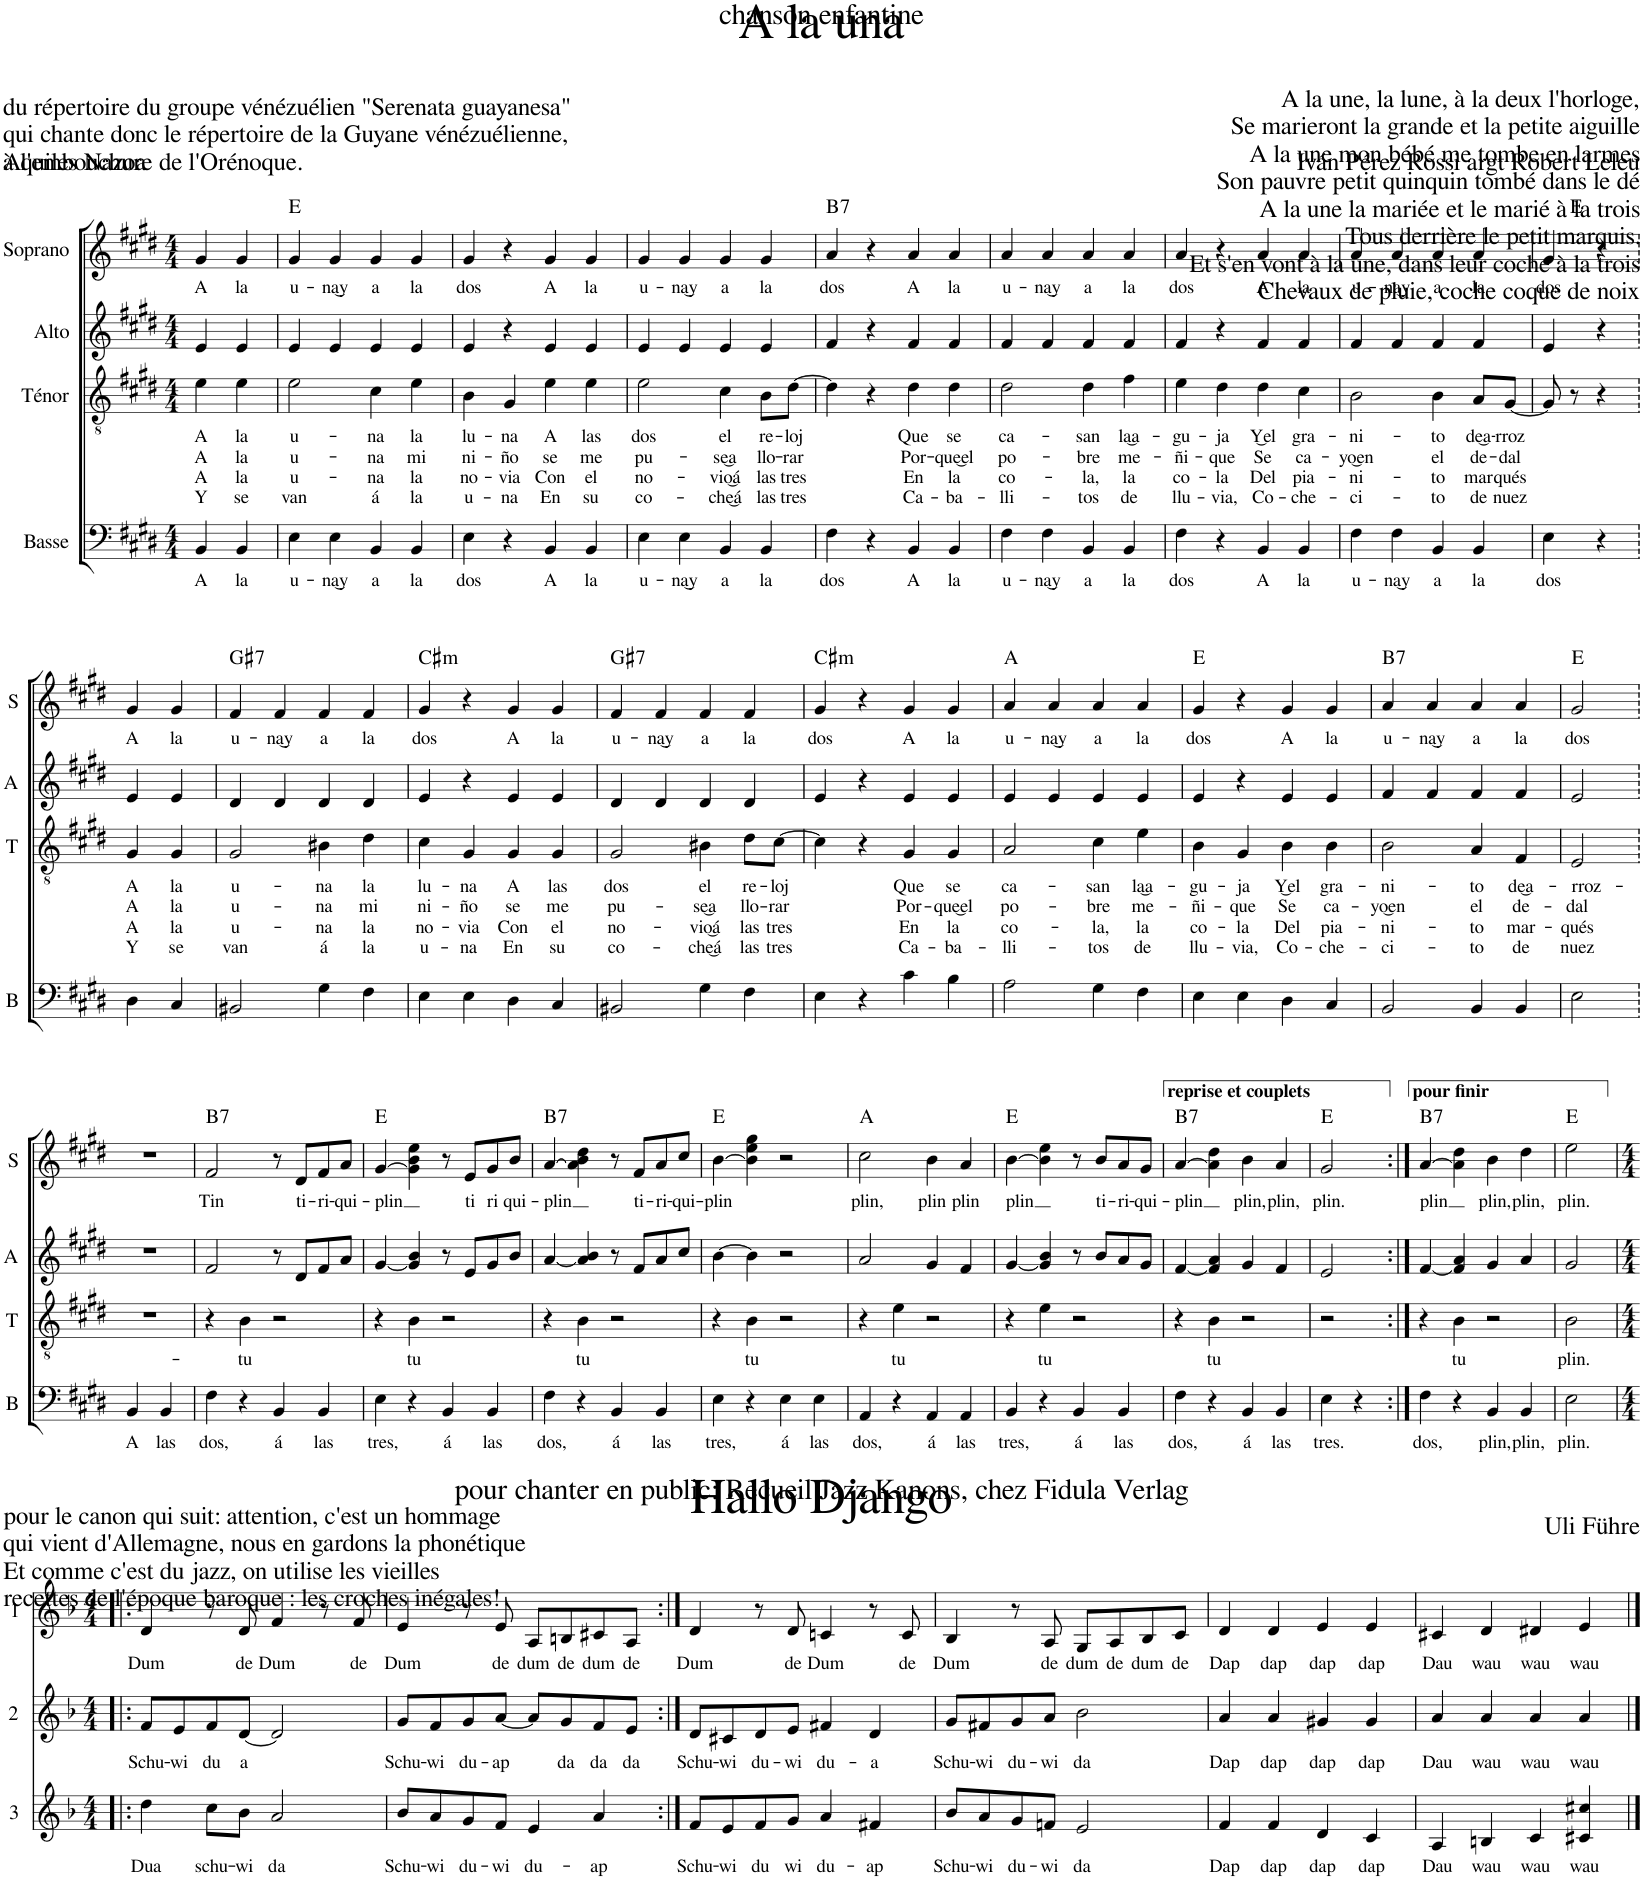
**kern	**text	**kern	**text	**kern	**text	**kern	**text	**kern	**text	**text	**text	**text	**kern	**kern	**text	**harte
*part7	*part7	*part6	*part6	*part5	*part5	*part4	*part4	*part3	*part3	*part3	*part3	*part3	*part2	*part1	*part1	*part1
*staff7	*staff7	*staff6	*staff6	*staff5	*staff5	*staff4	*staff4	*staff3	*staff3	*staff3	*staff3	*staff3	*staff2	*staff1	*staff1	*
*I"Voice	*	*I"Voice	*	*I"Voice	*	*I"Basse	*	*I"Ténor	*	*	*	*	*I"Alto	*I"Soprano	*	*
*	*	*	*	*	*	*I'B	*	*I'T	*	*	*	*	*I'A	*I'S	*	*
*stria5	*	*stria5	*	*stria5	*	*	*	*	*	*	*	*	*	*	*	*
*clefG2	*	*clefG2	*	*clefG2	*	*clefF4	*	*clefGv2	*	*	*	*	*clefG2	*clefG2	*	*
*k[b-]	*	*k[b-]	*	*k[b-]	*	*k[f#c#g#d#]	*	*k[f#c#g#d#]	*	*	*	*	*k[f#c#g#d#]	*k[f#c#g#d#]	*	*
*M4/4	*	*M4/4	*	*M4/4	*	*M4/4	*	*M4/4	*	*	*	*	*M4/4	*M4/4	*	*
=1	=1	=1	=1	=1	=1	=1	=1	=1	=1	=1	=1	=1	=1	=1	=1	=1
!	!	!	!	!	!	!	!LO:LY:b	!	!LO:LY:b	!LO:LY:b	!LO:LY:b	!LO:LY:b	!	!	!LO:LY:b	!
1r	.	1r	.	1r	.	4BB/	A	4e\	A	A	A	Y	4e/	4g#/	A	.
!	!	!	!	!	!	!	!LO:LY:b	!	!LO:LY:b	!LO:LY:b	!LO:LY:b	!LO:LY:b	!	!	!LO:LY:b	!
.	.	.	.	.	.	4BB/	la	4e\	la	la	la	se	4e/	4g#/	la	.
.	.	.	.	.	.	2ryy	.	2ryy	.	.	.	.	2ryy	2ryy	.	.
=2	=2	=2	=2	=2	=2	=2	=2	=2	=2	=2	=2	=2	=2	=2	=2	=2
!	!	!	!	!	!	!	!LO:LY:b	!	!LO:LY:b	!LO:LY:b	!LO:LY:b	!LO:LY:b	!	!	!LO:LY:b	!
1r	.	1r	.	1r	.	4E\	u-	2e\	u-	u-	u-	van	4e/	4g#/	u-	E:maj
!	!	!	!	!	!	!	!LO:LY:b	!	!	!	!	!	!	!	!LO:LY:b	!
.	.	.	.	.	.	4E\	na͜y	.	.	.	.	.	4e/	4g#/	na͜y	.
!	!	!	!	!	!	!	!LO:LY:b	!	!LO:LY:b	!LO:LY:b	!LO:LY:b	!LO:LY:b	!	!	!LO:LY:b	!
.	.	.	.	.	.	4BB/	a	4c#\	-na	-na	-na	á	4e/	4g#/	a	.
!	!	!	!	!	!	!	!LO:LY:b	!	!LO:LY:b	!LO:LY:b	!LO:LY:b	!LO:LY:b	!	!	!LO:LY:b	!
.	.	.	.	.	.	4BB/	la	4e\	la	mi	la	la	4e/	4g#/	la	.
=3	=3	=3	=3	=3	=3	=3	=3	=3	=3	=3	=3	=3	=3	=3	=3	=3
!	!	!	!	!	!	!	!LO:LY:b	!	!LO:LY:b	!LO:LY:b	!LO:LY:b	!LO:LY:b	!	!	!LO:LY:b	!
1r	.	1r	.	1r	.	4E\	dos	4B\	lu-	ni-	no-	u-	4e/	4g#/	dos	.
!	!	!	!	!	!	!	!	!	!LO:LY:b	!LO:LY:b	!LO:LY:b	!LO:LY:b	!	!	!	!
.	.	.	.	.	.	4r	.	4G#/	-na	-ño	-via	-na	4r	4r	.	.
!	!	!	!	!	!	!	!LO:LY:b	!	!LO:LY:b	!LO:LY:b	!LO:LY:b	!LO:LY:b	!	!	!LO:LY:b	!
.	.	.	.	.	.	4BB/	A	4e\	A	se	Con	En	4e/	4g#/	A	.
!	!	!	!	!	!	!	!LO:LY:b	!	!LO:LY:b	!LO:LY:b	!LO:LY:b	!LO:LY:b	!	!	!LO:LY:b	!
.	.	.	.	.	.	4BB/	la	4e\	las	me	el	su	4e/	4g#/	la	.
=4	=4	=4	=4	=4	=4	=4	=4	=4	=4	=4	=4	=4	=4	=4	=4	=4
!	!	!	!	!	!	!	!LO:LY:b	!	!LO:LY:b	!LO:LY:b	!LO:LY:b	!LO:LY:b	!	!	!LO:LY:b	!
1r	.	1r	.	1r	.	4E\	u-	2e\	dos	pu-	no-	co-	4e/	4g#/	u-	.
!	!	!	!	!	!	!	!LO:LY:b	!	!	!	!	!	!	!	!LO:LY:b	!
.	.	.	.	.	.	4E\	na͜y	.	.	.	.	.	4e/	4g#/	na͜y	.
!	!	!	!	!	!	!	!LO:LY:b	!	!LO:LY:b	!LO:LY:b	!LO:LY:b	!LO:LY:b	!	!	!LO:LY:b	!
.	.	.	.	.	.	4BB/	a	4c#\	el	-se͜a	vio͜á	-che͜á	4e/	4g#/	a	.
!	!	!	!	!	!	!	!LO:LY:b	!	!LO:LY:b	!LO:LY:b	!LO:LY:b	!LO:LY:b	!	!	!LO:LY:b	!
.	.	.	.	.	.	4BB/	la	8B\L	re-	llo-	las	las	4e/	4g#/	la	.
!	!	!	!	!	!	!	!	!	!LO:LY:b	!LO:LY:b	!LO:LY:b	!LO:LY:b	!	!	!	!
.	.	.	.	.	.	.	.	[8d#\J	-loj	-rar	tres	tres	.	.	.	.
=5	=5	=5	=5	=5	=5	=5	=5	=5	=5	=5	=5	=5	=5	=5	=5	=5
!	!	!	!	!	!	!	!LO:LY:b	!	!	!	!	!	!	!	!LO:LY:b	!LO:H:kt=7
1r	.	1r	.	1r	.	4F#\	dos	4d#\]	.	.	.	.	4f#/	4a/	dos	B:7
.	.	.	.	.	.	4r	.	4r	.	.	.	.	4r	4r	.	.
!	!	!	!	!	!	!	!LO:LY:b	!	!LO:LY:b	!LO:LY:b	!LO:LY:b	!LO:LY:b	!	!	!LO:LY:b	!
.	.	.	.	.	.	4BB/	A	4d#\	Que	Por-	En	Ca-	4f#/	4a/	A	.
!	!	!	!	!	!	!	!LO:LY:b	!	!LO:LY:b	!LO:LY:b	!LO:LY:b	!LO:LY:b	!	!	!LO:LY:b	!
.	.	.	.	.	.	4BB/	la	4d#\	se	-que͜el	la	-ba-	4f#/	4a/	la	.
=6	=6	=6	=6	=6	=6	=6	=6	=6	=6	=6	=6	=6	=6	=6	=6	=6
!	!	!	!	!	!	!	!LO:LY:b	!	!LO:LY:b	!LO:LY:b	!LO:LY:b	!LO:LY:b	!	!	!LO:LY:b	!
1r	.	1r	.	1r	.	4F#\	u-	2d#\	ca-	po-	co-	lli-	4f#/	4a/	u-	.
!	!	!	!	!	!	!	!LO:LY:b	!	!	!	!	!	!	!	!LO:LY:b	!
.	.	.	.	.	.	4F#\	na͜y	.	.	.	.	.	4f#/	4a/	na͜y	.
!	!	!	!	!	!	!	!LO:LY:b	!	!LO:LY:b	!LO:LY:b	!LO:LY:b	!LO:LY:b	!	!	!LO:LY:b	!
.	.	.	.	.	.	4BB/	a	4d#\	-san	-bre	la,	-tos	4f#/	4a/	a	.
!	!	!	!	!	!	!	!LO:LY:b	!	!LO:LY:b	!LO:LY:b	!LO:LY:b	!LO:LY:b	!	!	!LO:LY:b	!
.	.	.	.	.	.	4BB/	la	4f#\	la͜a-	me-	la	de	4f#/	4a/	la	.
=7	=7	=7	=7	=7	=7	=7	=7	=7	=7	=7	=7	=7	=7	=7	=7	=7
!	!	!	!	!	!	!	!LO:LY:b	!	!LO:LY:b	!LO:LY:b	!LO:LY:b	!LO:LY:b	!	!	!LO:LY:b	!
1r	.	1r	.	1r	.	4F#\	dos	4e\	-gu-	-ñi-	co-	llu-	4f#/	4a/	dos	.
!	!	!	!	!	!	!	!	!	!LO:LY:b	!LO:LY:b	!LO:LY:b	!LO:LY:b	!	!	!	!
.	.	.	.	.	.	4r	.	4d#\	-ja	-que	-la	-via,	4r	4r	.	.
!	!	!	!	!	!	!	!LO:LY:b	!	!LO:LY:b	!LO:LY:b	!LO:LY:b	!LO:LY:b	!	!	!LO:LY:b	!
.	.	.	.	.	.	4BB/	A	4d#\	Y͜el	Se	Del	Co-	4f#/	4a/	A	.
!	!	!	!	!	!	!	!LO:LY:b	!	!LO:LY:b	!LO:LY:b	!LO:LY:b	!LO:LY:b	!	!	!LO:LY:b	!
.	.	.	.	.	.	4BB/	la	4c#\	gra-	ca-	pia-	-che-	4f#/	4a/	la	.
=8	=8	=8	=8	=8	=8	=8	=8	=8	=8	=8	=8	=8	=8	=8	=8	=8
!	!	!	!	!	!	!	!LO:LY:b	!	!LO:LY:b	!LO:LY:b	!LO:LY:b	!LO:LY:b	!	!	!LO:LY:b	!
1r	.	1r	.	1r	.	4F#\	u-	2B\	-ni-	-yo͜en	-ni-	-ci-	4f#/	4a/	u-	.
!	!	!	!	!	!	!	!LO:LY:b	!	!	!	!	!	!	!	!LO:LY:b	!
.	.	.	.	.	.	4F#\	na͜y	.	.	.	.	.	4f#/	4a/	na͜y	.
!	!	!	!	!	!	!	!LO:LY:b	!	!LO:LY:b	!LO:LY:b	!LO:LY:b	!LO:LY:b	!	!	!LO:LY:b	!
.	.	.	.	.	.	4BB/	a	4B\	-to	el	-to	-to	4f#/	4a/	a	.
!	!	!	!	!	!	!	!LO:LY:b	!	!LO:LY:b	!LO:LY:b	!LO:LY:b	!LO:LY:b	!	!	!LO:LY:b	!
.	.	.	.	.	.	4BB/	la	8A/L	de͜a-	de-	mar-	de	4f#/	4a/	la	.
!	!	!	!	!	!	!	!	!	!LO:LY:b	!LO:LY:b	!LO:LY:b	!LO:LY:b	!	!	!	!
.	.	.	.	.	.	.	.	[8G#/J	-rroz	-dal	-qués	nuez	.	.	.	.
=9	=9	=9	=9	=9	=9	=9	=9	=9	=9	=9	=9	=9	=9	=9	=9	=9
!	!	!	!	!	!	!	!LO:LY:b	!	!	!	!	!	!	!	!LO:LY:b	!LO:H:kt=N.C.
*	*	*	*	*	*	*	*	*	*	*	*	*	*	*^	*	*
1r	.	1r	.	1r	.	4E\	dos	8G#/]	.	.	.	.	4e/	4g#/	8ryy	dos	N
.	.	.	.	.	.	.	.	8r	.	.	.	.	.	.	2..ryy	.	E:maj
.	.	.	.	.	.	4r	.	4r	.	.	.	.	4r	4r	.	.	.
.	.	.	.	.	.	2ryy	.	2ryy	.	.	.	.	2ryy	2ryy	.	.	.
!!LO:LB:g=z
=10	=10	=10	=10	=10	=10	=10	=10	=10	=10	=10	=10	=10	=10	=10	=10	=10	=10
!	!	!	!	!	!	!	!	!	!LO:LY:b	!LO:LY:b	!LO:LY:b	!LO:LY:b	!	!	!	!LO:LY:b	!
*	*	*	*	*	*	*	*	*	*	*	*	*	*	*v	*v	*	*
1r	.	1r	.	1r	.	4D#\	.	4G#/	A	A	A	Y	4e/	4g#/	A	.
!	!	!	!	!	!	!	!	!	!LO:LY:b	!LO:LY:b	!LO:LY:b	!LO:LY:b	!	!	!LO:LY:b	!
.	.	.	.	.	.	4C#/	.	4G#/	la	la	la	se	4e/	4g#/	la	.
.	.	.	.	.	.	2ryy	.	2ryy	.	.	.	.	2ryy	2ryy	.	.
=11	=11	=11	=11	=11	=11	=11	=11	=11	=11	=11	=11	=11	=11	=11	=11	=11
!	!	!	!	!	!	!	!	!	!LO:LY:b	!LO:LY:b	!LO:LY:b	!LO:LY:b	!	!	!LO:LY:b	!LO:H:kt=7
1r	.	1r	.	1r	.	2BB#X/	.	2G#/	u-	u-	u-	van	4d#/	4f#/	u-	G#:7
!	!	!	!	!	!	!	!	!	!	!	!	!	!	!	!LO:LY:b	!
.	.	.	.	.	.	.	.	.	.	.	.	.	4d#/	4f#/	na͜y	.
!	!	!	!	!	!	!	!	!	!LO:LY:b	!LO:LY:b	!LO:LY:b	!LO:LY:b	!	!	!LO:LY:b	!
.	.	.	.	.	.	4G#\	.	4B#X\	-na	-na	-na	á	4d#/	4f#/	a	.
!	!	!	!	!	!	!	!	!	!LO:LY:b	!LO:LY:b	!LO:LY:b	!LO:LY:b	!	!	!LO:LY:b	!
.	.	.	.	.	.	4F#\	.	4d#\	la	mi	la	la	4d#/	4f#/	la	.
=12	=12	=12	=12	=12	=12	=12	=12	=12	=12	=12	=12	=12	=12	=12	=12	=12
!	!	!	!	!	!	!	!	!	!LO:LY:b	!LO:LY:b	!LO:LY:b	!LO:LY:b	!	!	!LO:LY:b	!LO:H:kt=m
1r	.	1r	.	1r	.	4E\	.	4c#\	lu-	ni-	no-	u-	4e/	4g#/	dos	C#:min
!	!	!	!	!	!	!	!	!	!LO:LY:b	!LO:LY:b	!LO:LY:b	!LO:LY:b	!	!	!	!
.	.	.	.	.	.	4E\	.	4G#/	-na	-ño	-via	-na	4r	4r	.	.
!	!	!	!	!	!	!	!	!	!LO:LY:b	!LO:LY:b	!LO:LY:b	!LO:LY:b	!	!	!LO:LY:b	!
.	.	.	.	.	.	4D#\	.	4G#/	A	se	Con	En	4e/	4g#/	A	.
!	!	!	!	!	!	!	!	!	!LO:LY:b	!LO:LY:b	!LO:LY:b	!LO:LY:b	!	!	!LO:LY:b	!
.	.	.	.	.	.	4C#/	.	4G#/	las	me	el	su	4e/	4g#/	la	.
=13	=13	=13	=13	=13	=13	=13	=13	=13	=13	=13	=13	=13	=13	=13	=13	=13
!	!	!	!	!	!	!	!	!	!LO:LY:b	!LO:LY:b	!LO:LY:b	!LO:LY:b	!	!	!LO:LY:b	!LO:H:kt=7
1r	.	1r	.	1r	.	2BB#X/	.	2G#/	dos	pu-	no-	co-	4d#/	4f#/	u-	G#:7
!	!	!	!	!	!	!	!	!	!	!	!	!	!	!	!LO:LY:b	!
.	.	.	.	.	.	.	.	.	.	.	.	.	4d#/	4f#/	na͜y	.
!	!	!	!	!	!	!	!	!	!LO:LY:b	!LO:LY:b	!LO:LY:b	!LO:LY:b	!	!	!LO:LY:b	!
.	.	.	.	.	.	4G#\	.	4B#X\	el	-se͜a	vio͜á	-che͜á	4d#/	4f#/	a	.
!	!	!	!	!	!	!	!	!	!LO:LY:b	!LO:LY:b	!LO:LY:b	!LO:LY:b	!	!	!LO:LY:b	!
.	.	.	.	.	.	4F#\	.	8d#\L	re-	llo-	las	las	4d#/	4f#/	la	.
!	!	!	!	!	!	!	!	!	!LO:LY:b	!LO:LY:b	!LO:LY:b	!LO:LY:b	!	!	!	!
.	.	.	.	.	.	.	.	[8c#\J	-loj	-rar	tres	tres	.	.	.	.
=14	=14	=14	=14	=14	=14	=14	=14	=14	=14	=14	=14	=14	=14	=14	=14	=14
!	!	!	!	!	!	!	!	!	!	!	!	!	!	!	!LO:LY:b	!LO:H:kt=m
1r	.	1r	.	1r	.	4E\	.	4c#\]	.	.	.	.	4e/	4g#/	dos	C#:min
.	.	.	.	.	.	4r	.	4r	.	.	.	.	4r	4r	.	.
!	!	!	!	!	!	!	!	!	!LO:LY:b	!LO:LY:b	!LO:LY:b	!LO:LY:b	!	!	!LO:LY:b	!
.	.	.	.	.	.	4c#\	.	4G#/	Que	Por-	En	Ca-	4e/	4g#/	A	.
!	!	!	!	!	!	!	!	!	!LO:LY:b	!LO:LY:b	!LO:LY:b	!LO:LY:b	!	!	!LO:LY:b	!
.	.	.	.	.	.	4B\	.	4G#/	se	-que͜el	la	-ba-	4e/	4g#/	la	.
=15	=15	=15	=15	=15	=15	=15	=15	=15	=15	=15	=15	=15	=15	=15	=15	=15
!	!	!	!	!	!	!	!	!	!LO:LY:b	!LO:LY:b	!LO:LY:b	!LO:LY:b	!	!	!LO:LY:b	!
1r	.	1r	.	1r	.	2A\	.	2A/	ca-	po-	co-	lli-	4e/	4a/	u-	A:maj
!	!	!	!	!	!	!	!	!	!	!	!	!	!	!	!LO:LY:b	!
.	.	.	.	.	.	.	.	.	.	.	.	.	4e/	4a/	na͜y	.
!	!	!	!	!	!	!	!	!	!LO:LY:b	!LO:LY:b	!LO:LY:b	!LO:LY:b	!	!	!LO:LY:b	!
.	.	.	.	.	.	4G#\	.	4c#\	-san	-bre	la,	-tos	4e/	4a/	a	.
!	!	!	!	!	!	!	!	!	!LO:LY:b	!LO:LY:b	!LO:LY:b	!LO:LY:b	!	!	!LO:LY:b	!
.	.	.	.	.	.	4F#\	.	4e\	la͜a-	me-	la	de	4e/	4a/	la	.
=16	=16	=16	=16	=16	=16	=16	=16	=16	=16	=16	=16	=16	=16	=16	=16	=16
!	!	!	!	!	!	!	!	!	!LO:LY:b	!LO:LY:b	!LO:LY:b	!LO:LY:b	!	!	!LO:LY:b	!
1r	.	1r	.	1r	.	4E\	.	4B\	-gu-	-ñi-	co-	llu-	4e/	4g#/	dos	E:maj
!	!	!	!	!	!	!	!	!	!LO:LY:b	!LO:LY:b	!LO:LY:b	!LO:LY:b	!	!	!	!
.	.	.	.	.	.	4E\	.	4G#/	-ja	-que	-la	-via,	4r	4r	.	.
!	!	!	!	!	!	!	!	!	!LO:LY:b	!LO:LY:b	!LO:LY:b	!LO:LY:b	!	!	!LO:LY:b	!
.	.	.	.	.	.	4D#\	.	4B\	Y͜el	Se	Del	Co-	4e/	4g#/	A	.
!	!	!	!	!	!	!	!	!	!LO:LY:b	!LO:LY:b	!LO:LY:b	!LO:LY:b	!	!	!LO:LY:b	!
.	.	.	.	.	.	4C#/	.	4B\	gra-	ca-	pia-	-che-	4e/	4g#/	la	.
=17	=17	=17	=17	=17	=17	=17	=17	=17	=17	=17	=17	=17	=17	=17	=17	=17
!	!	!	!	!	!	!	!	!	!LO:LY:b	!LO:LY:b	!LO:LY:b	!LO:LY:b	!	!	!LO:LY:b	!LO:H:kt=7
1r	.	1r	.	1r	.	2BB/	.	2B\	-ni-	-yo͜en	-ni-	-ci-	4f#/	4a/	u-	B:7
!	!	!	!	!	!	!	!	!	!	!	!	!	!	!	!LO:LY:b	!
.	.	.	.	.	.	.	.	.	.	.	.	.	4f#/	4a/	na͜y	.
!	!	!	!	!	!	!	!	!	!LO:LY:b	!LO:LY:b	!LO:LY:b	!LO:LY:b	!	!	!LO:LY:b	!
.	.	.	.	.	.	4BB/	.	4A/	-to	el	-to	-to	4f#/	4a/	a	.
!	!	!	!	!	!	!	!	!	!LO:LY:b	!LO:LY:b	!LO:LY:b	!LO:LY:b	!	!	!LO:LY:b	!
.	.	.	.	.	.	4BB/	.	4F#/	de͜a-	de-	mar-	de	4f#/	4a/	la	.
=18	=18	=18	=18	=18	=18	=18	=18	=18	=18	=18	=18	=18	=18	=18	=18	=18
!	!	!	!	!	!	!	!	!	!LO:LY:b	!LO:LY:b	!LO:LY:b	!LO:LY:b	!	!	!LO:LY:b	!
1r	.	1r	.	1r	.	2E\	.	2E/	-rroz-	dal	qués	nuez	2e/	2g#/	dos	E:maj
.	.	.	.	.	.	2ryy	.	2ryy	.	.	.	.	2ryy	2ryy	.	.
!!LO:LB:g=z
=19	=19	=19	=19	=19	=19	=19	=19	=19	=19	=19	=19	=19	=19	=19	=19	=19
!	!	!	!	!	!	!	!LO:LY:b	!	!	!	!	!	!	!	!	!
1r	.	1r	.	1r	.	4BB/	A	1r	.	.	.	.	1r	1r	.	.
!	!	!	!	!	!	!	!LO:LY:b	!	!	!	!	!	!	!	!	!
.	.	.	.	.	.	4BB/	las	.	.	.	.	.	.	.	.	.
.	.	.	.	.	.	2ryy	.	.	.	.	.	.	.	.	.	.
=20	=20	=20	=20	=20	=20	=20	=20	=20	=20	=20	=20	=20	=20	=20	=20	=20
!	!	!	!	!	!	!	!LO:LY:b	!	!	!	!	!	!	!	!LO:LY:b	!LO:H:kt=7
1r	.	1r	.	1r	.	4F#\	dos,	4r	.	.	.	.	2f#/	2f#/	Tin	B:7
!	!	!	!	!	!	!	!	!	!LO:LY:b	!	!	!	!	!	!	!
.	.	.	.	.	.	4r	.	4B\	tu	.	.	.	.	.	.	.
!	!	!	!	!	!	!	!LO:LY:b	!	!	!	!	!	!	!	!	!
.	.	.	.	.	.	4BB/	á	2r	.	.	.	.	8r	8r	.	.
!	!	!	!	!	!	!	!	!	!	!	!	!	!	!	!LO:LY:b	!
.	.	.	.	.	.	.	.	.	.	.	.	.	8d#/L	8d#/L	ti-	.
!	!	!	!	!	!	!	!LO:LY:b	!	!	!	!	!	!	!	!LO:LY:b	!
.	.	.	.	.	.	4BB/	las	.	.	.	.	.	8f#/	8f#/	-ri-	.
!	!	!	!	!	!	!	!	!	!	!	!	!	!	!	!LO:LY:b	!
.	.	.	.	.	.	.	.	.	.	.	.	.	8a/J	8a/J	-qui-	.
=21	=21	=21	=21	=21	=21	=21	=21	=21	=21	=21	=21	=21	=21	=21	=21	=21
!	!	!	!	!	!	!	!LO:LY:b	!	!	!	!	!	!	!	!LO:LY:b	!
1r	.	1r	.	1r	.	4E\	tres,	4r	.	.	.	.	[4g#/	[4g#/	-plin	E:maj
!	!	!	!	!	!	!	!	!	!LO:LY:b	!	!	!	!	!	!	!
.	.	.	.	.	.	4r	.	4B\	tu	.	.	.	4g#/] 4b/	4g#\] 4b\ 4ee\	.	.
!	!	!	!	!	!	!	!LO:LY:b	!	!	!	!	!	!	!	!	!
.	.	.	.	.	.	4BB/	á	2r	.	.	.	.	8r	8r	.	.
!	!	!	!	!	!	!	!	!	!	!	!	!	!	!	!LO:LY:b	!
.	.	.	.	.	.	.	.	.	.	.	.	.	8e/L	8e/L	ti	.
!	!	!	!	!	!	!	!LO:LY:b	!	!	!	!	!	!	!	!LO:LY:b	!
.	.	.	.	.	.	4BB/	las	.	.	.	.	.	8g#/	8g#/	ri	.
!	!	!	!	!	!	!	!	!	!	!	!	!	!	!	!LO:LY:b	!
.	.	.	.	.	.	.	.	.	.	.	.	.	8b/J	8b/J	-qui-	.
=22	=22	=22	=22	=22	=22	=22	=22	=22	=22	=22	=22	=22	=22	=22	=22	=22
!	!	!	!	!	!	!	!LO:LY:b	!	!	!	!	!	!	!	!LO:LY:b	!LO:H:kt=7
1r	.	1r	.	1r	.	4F#\	dos,	4r	.	.	.	.	[4a/	[4a/	-plin	B:7
!	!	!	!	!	!	!	!	!	!LO:LY:b	!	!	!	!	!	!	!
.	.	.	.	.	.	4r	.	4B\	tu	.	.	.	4a/] 4b/	4a\] 4b\ 4dd#\	.	.
!	!	!	!	!	!	!	!LO:LY:b	!	!	!	!	!	!	!	!	!
.	.	.	.	.	.	4BB/	á	2r	.	.	.	.	8r	8r	.	.
!	!	!	!	!	!	!	!	!	!	!	!	!	!	!	!LO:LY:b	!
.	.	.	.	.	.	.	.	.	.	.	.	.	8f#/L	8f#/L	ti-	.
!	!	!	!	!	!	!	!LO:LY:b	!	!	!	!	!	!	!	!LO:LY:b	!
.	.	.	.	.	.	4BB/	las	.	.	.	.	.	8a/	8a/	-ri-	.
!	!	!	!	!	!	!	!	!	!	!	!	!	!	!	!LO:LY:b	!
.	.	.	.	.	.	.	.	.	.	.	.	.	8cc#/J	8cc#/J	-qui-	.
=23	=23	=23	=23	=23	=23	=23	=23	=23	=23	=23	=23	=23	=23	=23	=23	=23
!	!	!	!	!	!	!	!LO:LY:b	!	!	!	!	!	!	!	!LO:LY:b	!
1r	.	1r	.	1r	.	4E\	tres,	4r	.	.	.	.	[4b\	[4b\	-plin	E:maj
!	!	!	!	!	!	!	!	!	!LO:LY:b	!	!	!	!	!	!	!
.	.	.	.	.	.	4r	.	4B\	tu	.	.	.	4b\]	4b\] 4ee\ 4gg#\	.	.
!	!	!	!	!	!	!	!LO:LY:b	!	!	!	!	!	!	!	!	!
.	.	.	.	.	.	4E\	á	2r	.	.	.	.	2r	2r	.	.
!	!	!	!	!	!	!	!LO:LY:b	!	!	!	!	!	!	!	!	!
.	.	.	.	.	.	4E\	las	.	.	.	.	.	.	.	.	.
=24	=24	=24	=24	=24	=24	=24	=24	=24	=24	=24	=24	=24	=24	=24	=24	=24
!	!	!	!	!	!	!	!LO:LY:b	!	!	!	!	!	!	!	!LO:LY:b	!
1r	.	1r	.	1r	.	4AA/	dos,	4r	.	.	.	.	2a/	2cc#\	plin,	A:maj
!	!	!	!	!	!	!	!	!	!LO:LY:b	!	!	!	!	!	!	!
.	.	.	.	.	.	4r	.	4e\	tu	.	.	.	.	.	.	.
!	!	!	!	!	!	!	!LO:LY:b	!	!	!	!	!	!	!	!LO:LY:b	!
.	.	.	.	.	.	4AA/	á	2r	.	.	.	.	4g#/	4b\	plin	.
!	!	!	!	!	!	!	!LO:LY:b	!	!	!	!	!	!	!	!LO:LY:b	!
.	.	.	.	.	.	4AA/	las	.	.	.	.	.	4f#/	4a/	plin	.
=25	=25	=25	=25	=25	=25	=25	=25	=25	=25	=25	=25	=25	=25	=25	=25	=25
!	!	!	!	!	!	!	!LO:LY:b	!	!	!	!	!	!	!	!LO:LY:b	!
1r	.	1r	.	1r	.	4BB/	tres,	4r	.	.	.	.	[4g#/	[4b\	plin	E:maj
!	!	!	!	!	!	!	!	!	!LO:LY:b	!	!	!	!	!	!	!
.	.	.	.	.	.	4r	.	4e\	tu	.	.	.	4g#/] 4b/	4b\] 4ee\	.	.
!	!	!	!	!	!	!	!LO:LY:b	!	!	!	!	!	!	!	!	!
.	.	.	.	.	.	4BB/	á	2r	.	.	.	.	8r	8r	.	.
!	!	!	!	!	!	!	!	!	!	!	!	!	!	!	!LO:LY:b	!
.	.	.	.	.	.	.	.	.	.	.	.	.	8b/L	8b/L	ti-	.
!	!	!	!	!	!	!	!LO:LY:b	!	!	!	!	!	!	!	!LO:LY:b	!
.	.	.	.	.	.	4BB/	las	.	.	.	.	.	8a/	8a/	-ri-	.
!	!	!	!	!	!	!	!	!	!	!	!	!	!	!	!LO:LY:b	!
.	.	.	.	.	.	.	.	.	.	.	.	.	8g#/J	8g#/J	-qui-	.
=26	=26	=26	=26	=26	=26	=26	=26	=26	=26	=26	=26	=26	=26	=26	=26	=26
!	!	!	!	!	!	!	!LO:LY:b	!	!	!	!	!	!	!	!LO:LY:b	!LO:H:kt=7
1r	.	1r	.	1r	.	4F#\	dos,	4r	.	.	.	.	[4f#/	[4a/	-plin	B:7
!	!	!	!	!	!	!	!	!	!LO:LY:b	!	!	!	!	!	!	!
.	.	.	.	.	.	4r	.	4B\	tu	.	.	.	4f#/] 4a/	4a\] 4dd#\	.	.
!	!	!	!	!	!	!	!LO:LY:b	!	!	!	!	!	!	!	!LO:LY:b	!
.	.	.	.	.	.	4BB/	á	2r	.	.	.	.	4g#/	4b\	plin,	.
!	!	!	!	!	!	!	!LO:LY:b	!	!	!	!	!	!	!	!LO:LY:b	!
.	.	.	.	.	.	4BB/	las	.	.	.	.	.	4f#/	4a/	plin,	.
=27	=27	=27	=27	=27	=27	=27	=27	=27	=27	=27	=27	=27	=27	=27	=27	=27
!	!	!	!	!	!	!	!LO:LY:b	!	!	!	!	!	!	!	!LO:LY:b	!
1r	.	1r	.	1r	.	4E\	tres.	2r	.	.	.	.	2e/	2g#/	plin.	E:maj
.	.	.	.	.	.	4r	.	.	.	.	.	.	.	.	.	.
.	.	.	.	.	.	2ryy	.	2ryy	.	.	.	.	2ryy	2ryy	.	.
=28:|!	=28:|!	=28:|!	=28:|!	=28:|!	=28:|!	=28:|!	=28:|!	=28:|!	=28:|!	=28:|!	=28:|!	=28:|!	=28:|!	=28:|!	=28:|!	=28:|!
!	!	!	!	!	!	!	!LO:LY:b	!	!	!	!	!	!	!	!LO:LY:b	!LO:H:kt=7
1r	.	1r	.	1r	.	4F#\	dos,	4r	.	.	.	.	[4f#/	[4a/	plin	B:7
!	!	!	!	!	!	!	!	!	!LO:LY:b	!	!	!	!	!	!	!
.	.	.	.	.	.	4r	.	4B\	tu	.	.	.	4f#/] 4a/	4a\] 4dd#\	.	.
!	!	!	!	!	!	!	!LO:LY:b	!	!	!	!	!	!	!	!LO:LY:b	!
.	.	.	.	.	.	4BB/	plin,	2r	.	.	.	.	4g#/	4b\	plin,	.
!	!	!	!	!	!	!	!LO:LY:b	!	!	!	!	!	!	!	!LO:LY:b	!
.	.	.	.	.	.	4BB/	plin,	.	.	.	.	.	4a/	4dd#\	plin,	.
=29	=29	=29	=29	=29	=29	=29	=29	=29	=29	=29	=29	=29	=29	=29	=29	=29
!	!	!	!	!	!	!	!LO:LY:b	!	!LO:LY:b	!	!	!	!	!	!LO:LY:b	!
1r	.	1r	.	1r	.	2E\	plin.	2B\	plin.	.	.	.	2g#/	2ee\	plin.	E:maj
.	.	.	.	.	.	2ryy	.	2ryy	.	.	.	.	2ryy	2ryy	.	.
!!LO:LB:g=z
=30!|:	=30!|:	=30!|:	=30!|:	=30!|:	=30!|:	=30!|:	=30!|:	=30!|:	=30!|:	=30!|:	=30!|:	=30!|:	=30!|:	=30!|:	=30!|:	=30!|:
*M4/4	*	*M4/4	*	*M4/4	*	*M4/4	*	*M4/4	*	*	*	*	*M4/4	*M4/4	*	*
!	!LO:LY:b	!	!LO:LY:b	!	!LO:LY:b	!	!	!	!	!	!	!	!	!	!	!
4dd\	Dua	8f/L	Schu-	4d/	Dum	1r	.	1r	.	.	.	.	1r	1r	.	.
!	!	!	!LO:LY:b	!	!	!	!	!	!	!	!	!	!	!	!	!
.	.	8e/	-wi	.	.	.	.	.	.	.	.	.	.	.	.	.
!	!LO:LY:b	!	!LO:LY:b	!	!	!	!	!	!	!	!	!	!	!	!	!
8cc\L	schu-	8f/	du	8r	.	.	.	.	.	.	.	.	.	.	.	.
!	!LO:LY:b	!	!LO:LY:b	!	!LO:LY:b	!	!	!	!	!	!	!	!	!	!	!
8b-\J	-wi	[8d/J	a	8d/	de	.	.	.	.	.	.	.	.	.	.	.
!	!LO:LY:b	!	!	!	!LO:LY:b	!	!	!	!	!	!	!	!	!	!	!
2a/	da	2d/]	.	4f/	Dum	.	.	.	.	.	.	.	.	.	.	.
.	.	.	.	8r	.	.	.	.	.	.	.	.	.	.	.	.
!	!	!	!	!	!LO:LY:b	!	!	!	!	!	!	!	!	!	!	!
.	.	.	.	8f/	de	.	.	.	.	.	.	.	.	.	.	.
=31	=31	=31	=31	=31	=31	=31	=31	=31	=31	=31	=31	=31	=31	=31	=31	=31
!	!LO:LY:b	!	!LO:LY:b	!	!LO:LY:b	!	!	!	!	!	!	!	!	!	!	!
8b-/L	Schu-	8g/L	Schu-	4e/	Dum	1r	.	1r	.	.	.	.	1r	1r	.	.
!	!LO:LY:b	!	!LO:LY:b	!	!	!	!	!	!	!	!	!	!	!	!	!
8a/	-wi	8f/	-wi	.	.	.	.	.	.	.	.	.	.	.	.	.
!	!LO:LY:b	!	!LO:LY:b	!	!	!	!	!	!	!	!	!	!	!	!	!
8g/	du-	8g/	du-	8r	.	.	.	.	.	.	.	.	.	.	.	.
!	!LO:LY:b	!	!LO:LY:b	!	!LO:LY:b	!	!	!	!	!	!	!	!	!	!	!
8f/J	-wi	[8a/J	-ap	8e/	de	.	.	.	.	.	.	.	.	.	.	.
!	!LO:LY:b	!	!	!	!LO:LY:b	!	!	!	!	!	!	!	!	!	!	!
4e/	du-	8a/L]	.	8A/L	dum	.	.	.	.	.	.	.	.	.	.	.
!	!	!	!LO:LY:b	!	!LO:LY:b	!	!	!	!	!	!	!	!	!	!	!
.	.	8g/	da	8Bn/	de	.	.	.	.	.	.	.	.	.	.	.
!	!LO:LY:b	!	!LO:LY:b	!	!LO:LY:b	!	!	!	!	!	!	!	!	!	!	!
4a/	-ap	8f/	da	8c#X/	dum	.	.	.	.	.	.	.	.	.	.	.
!	!	!	!LO:LY:b	!	!LO:LY:b	!	!	!	!	!	!	!	!	!	!	!
.	.	8e/J	da	8A/J	de	.	.	.	.	.	.	.	.	.	.	.
=32:|!	=32:|!	=32:|!	=32:|!	=32:|!	=32:|!	=32:|!	=32:|!	=32:|!	=32:|!	=32:|!	=32:|!	=32:|!	=32:|!	=32:|!	=32:|!	=32:|!
!	!LO:LY:b	!	!LO:LY:b	!	!LO:LY:b	!	!	!	!	!	!	!	!	!	!	!
8f/L	Schu-	8d/L	Schu-	4d/	Dum	1r	.	1r	.	.	.	.	1r	1r	.	.
!	!LO:LY:b	!	!LO:LY:b	!	!	!	!	!	!	!	!	!	!	!	!	!
8e/	-wi	8c#X/	-wi	.	.	.	.	.	.	.	.	.	.	.	.	.
!	!LO:LY:b	!	!LO:LY:b	!	!	!	!	!	!	!	!	!	!	!	!	!
8f/	du	8d/	du-	8r	.	.	.	.	.	.	.	.	.	.	.	.
!	!LO:LY:b	!	!LO:LY:b	!	!LO:LY:b	!	!	!	!	!	!	!	!	!	!	!
8g/J	wi	8e/J	-wi	8d/	de	.	.	.	.	.	.	.	.	.	.	.
!	!LO:LY:b	!	!LO:LY:b	!	!LO:LY:b	!	!	!	!	!	!	!	!	!	!	!
4a/	du-	4f#X/	du-	4cn/	Dum	.	.	.	.	.	.	.	.	.	.	.
!	!LO:LY:b	!	!LO:LY:b	!	!	!	!	!	!	!	!	!	!	!	!	!
4f#X/	-ap	4d/	-a	8r	.	.	.	.	.	.	.	.	.	.	.	.
!	!	!	!	!	!LO:LY:b	!	!	!	!	!	!	!	!	!	!	!
.	.	.	.	8c/	de	.	.	.	.	.	.	.	.	.	.	.
=33	=33	=33	=33	=33	=33	=33	=33	=33	=33	=33	=33	=33	=33	=33	=33	=33
!	!LO:LY:b	!	!LO:LY:b	!	!LO:LY:b	!	!	!	!	!	!	!	!	!	!	!
8b-/L	Schu-	8g/L	Schu-	4B-/	Dum	1r	.	1r	.	.	.	.	1r	1r	.	.
!	!LO:LY:b	!	!LO:LY:b	!	!	!	!	!	!	!	!	!	!	!	!	!
8a/	-wi	8f#X/	-wi	.	.	.	.	.	.	.	.	.	.	.	.	.
!	!LO:LY:b	!	!LO:LY:b	!	!	!	!	!	!	!	!	!	!	!	!	!
8g/	du-	8g/	du-	8r	.	.	.	.	.	.	.	.	.	.	.	.
!	!LO:LY:b	!	!LO:LY:b	!	!LO:LY:b	!	!	!	!	!	!	!	!	!	!	!
8fn/J	-wi	8a/J	-wi	8A/	de	.	.	.	.	.	.	.	.	.	.	.
!	!LO:LY:b	!	!LO:LY:b	!	!LO:LY:b	!	!	!	!	!	!	!	!	!	!	!
2e/	da	2b-\	da	8G/L	dum	.	.	.	.	.	.	.	.	.	.	.
!	!	!	!	!	!LO:LY:b	!	!	!	!	!	!	!	!	!	!	!
.	.	.	.	8A/	de	.	.	.	.	.	.	.	.	.	.	.
!	!	!	!	!	!LO:LY:b	!	!	!	!	!	!	!	!	!	!	!
.	.	.	.	8B-/	dum	.	.	.	.	.	.	.	.	.	.	.
!	!	!	!	!	!LO:LY:b	!	!	!	!	!	!	!	!	!	!	!
.	.	.	.	8c/J	de	.	.	.	.	.	.	.	.	.	.	.
=34	=34	=34	=34	=34	=34	=34	=34	=34	=34	=34	=34	=34	=34	=34	=34	=34
!	!LO:LY:b	!	!LO:LY:b	!	!LO:LY:b	!	!	!	!	!	!	!	!	!	!	!
4f/	Dap	4a/	Dap	4d/	Dap	1r	.	1r	.	.	.	.	1r	1r	.	.
!	!LO:LY:b	!	!LO:LY:b	!	!LO:LY:b	!	!	!	!	!	!	!	!	!	!	!
4f/	dap	4a/	dap	4d/	dap	.	.	.	.	.	.	.	.	.	.	.
!	!LO:LY:b	!	!LO:LY:b	!	!LO:LY:b	!	!	!	!	!	!	!	!	!	!	!
4d/	dap	4g#X/	dap	4e/	dap	.	.	.	.	.	.	.	.	.	.	.
!	!LO:LY:b	!	!LO:LY:b	!	!LO:LY:b	!	!	!	!	!	!	!	!	!	!	!
4c/	dap	4g#/	dap	4e/	dap	.	.	.	.	.	.	.	.	.	.	.
=35	=35	=35	=35	=35	=35	=35	=35	=35	=35	=35	=35	=35	=35	=35	=35	=35
!	!LO:LY:b	!	!LO:LY:b	!	!LO:LY:b	!	!	!	!	!	!	!	!	!	!	!
4A/	Dau	4a/	Dau	4c#X/	Dau	1r	.	1r	.	.	.	.	1r	1r	.	.
!	!LO:LY:b	!	!LO:LY:b	!	!LO:LY:b	!	!	!	!	!	!	!	!	!	!	!
4Bn/	wau	4a/	wau	4d/	wau	.	.	.	.	.	.	.	.	.	.	.
!	!LO:LY:b	!	!LO:LY:b	!	!LO:LY:b	!	!	!	!	!	!	!	!	!	!	!
4c/	wau	4a/	wau	4d#X/	wau	.	.	.	.	.	.	.	.	.	.	.
!	!LO:LY:b	!	!LO:LY:b	!	!LO:LY:b	!	!	!	!	!	!	!	!	!	!	!
4c#X/ 4cc#X/	wau	4a/	wau	4e/	wau	.	.	.	.	.	.	.	.	.	.	.
==	==	==	==	==	==	==	==	==	==	==	==	==	==	==	==	==
*-	*-	*-	*-	*-	*-	*-	*-	*-	*-	*-	*-	*-	*-	*-	*-	*-
